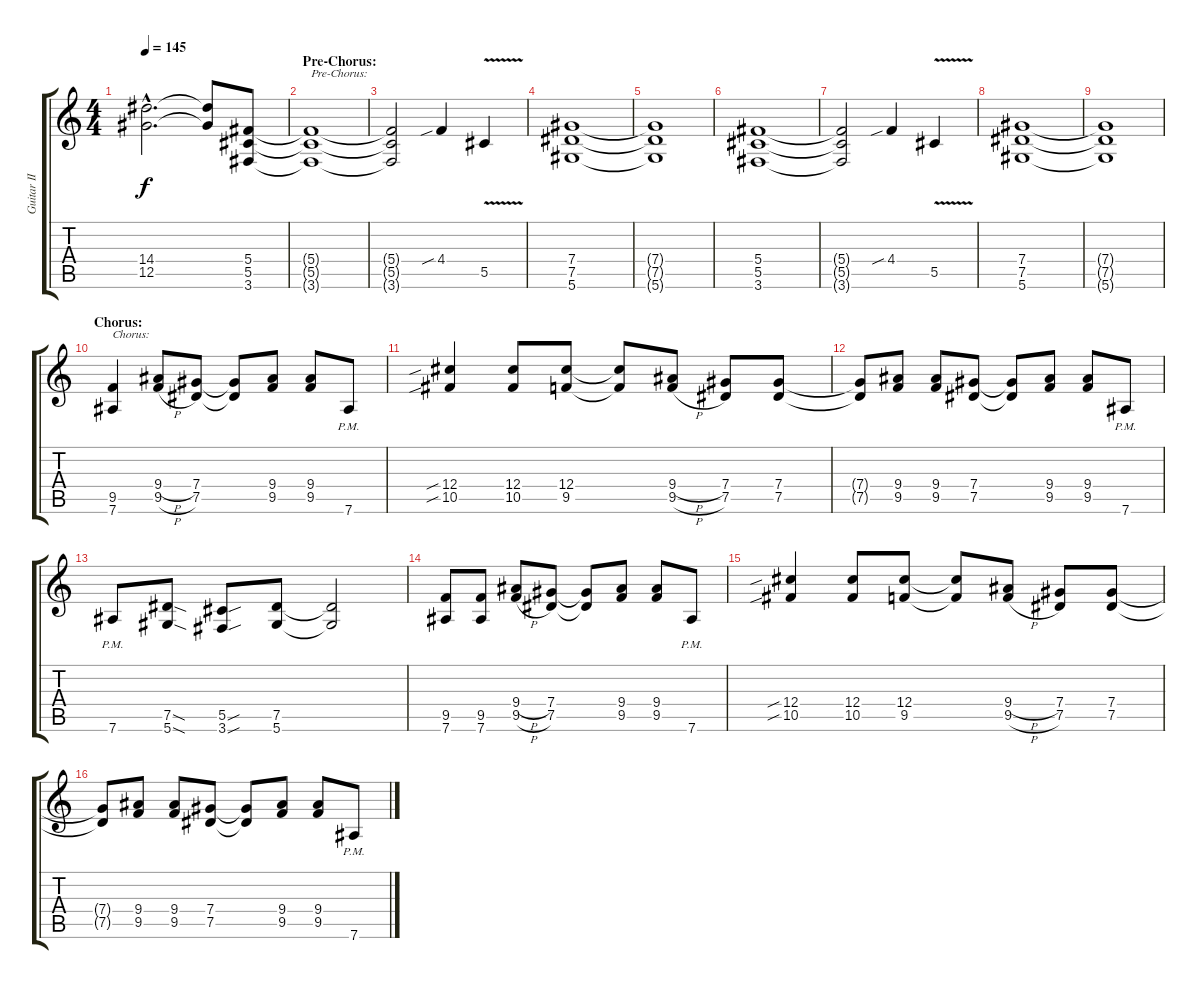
\track ("Guitar II" "Guitar II") {instrument distortionguitar}
\staff {score tabs}
\tuning (Eb4 Bb3 Gb3 Db3 Ab2 Eb2) {hide}
\ts (4 4)
\tempo 145
\clef g2
\ks c
(14.4{hac t} 12.5{hac t}).2{d dy f} (14.4{t} 12.5{t}).8 (5.4 5.5 3.6).8 |
\section ("" "Pre-Chorus:")
(5.4{t} 5.5{t} 3.6{t}).1{txt "Pre-Chorus:"} |
(5.4{t} 5.5{t} 3.6{t}).2 4.4{sib}.4 5.5{v}.4 |
(7.4 7.5 5.6).1 |
(7.4{t} 7.5{t} 5.6{t}).1 |
(5.4 5.5 3.6).1 |
(5.4{t} 5.5{t} 3.6{t}).2 4.4{sib}.4 5.5{v}.4 |
(7.4 7.5 5.6).1 |
(7.4{t} 7.5{t} 5.6{t}).1 |
\section ("" "Chorus:")
(9.5 7.6).4{txt "Chorus:"} (9.4{h} 9.5{h}).8 (7.4 7.5).8 (7.4{t} 7.5{t}).8 (9.4 9.5).8 (9.4 9.5).8 7.6{pm}.8 |
(12.4{sib} 10.5{sib}).4 (12.4 10.5).8 (12.4 9.5).8 (12.4{t} 9.5{t}).8 (9.4{h} 9.5{h}).8 (7.4 7.5).8 (7.4 7.5).8 |
(7.4{t} 7.5{t}).8 (9.4 9.5).8 (9.4 9.5).8 (7.4 7.5).8 (7.4{t} 7.5{t}).8 (9.4 9.5).8 (9.4 9.5).8 7.6{pm}.8 |
7.6{pm}.8 (7.5{sod} 5.6{sod}).8 (5.5{sou} 3.6{sou}).8 (7.5 5.6).8 (7.5{t} 5.6{t}).2 |
(9.5 7.6).8 (9.5 7.6).8 (9.4{h} 9.5{h}).8 (7.4 7.5).8 (7.4{t} 7.5{t}).8 (9.4 9.5).8 (9.4 9.5).8 7.6{pm}.8 |
(12.4{sib} 10.5{sib}).4 (12.4 10.5).8 (12.4 9.5).8 (12.4{t} 9.5{t}).8 (9.4{h} 9.5{h}).8 (7.4 7.5).8 (7.4 7.5).8 |
(7.4{t} 7.5{t}).8 (9.4 9.5).8 (9.4 9.5).8 (7.4 7.5).8 (7.4{t} 7.5{t}).8 (9.4 9.5).8 (9.4 9.5).8 7.6{pm}.8
